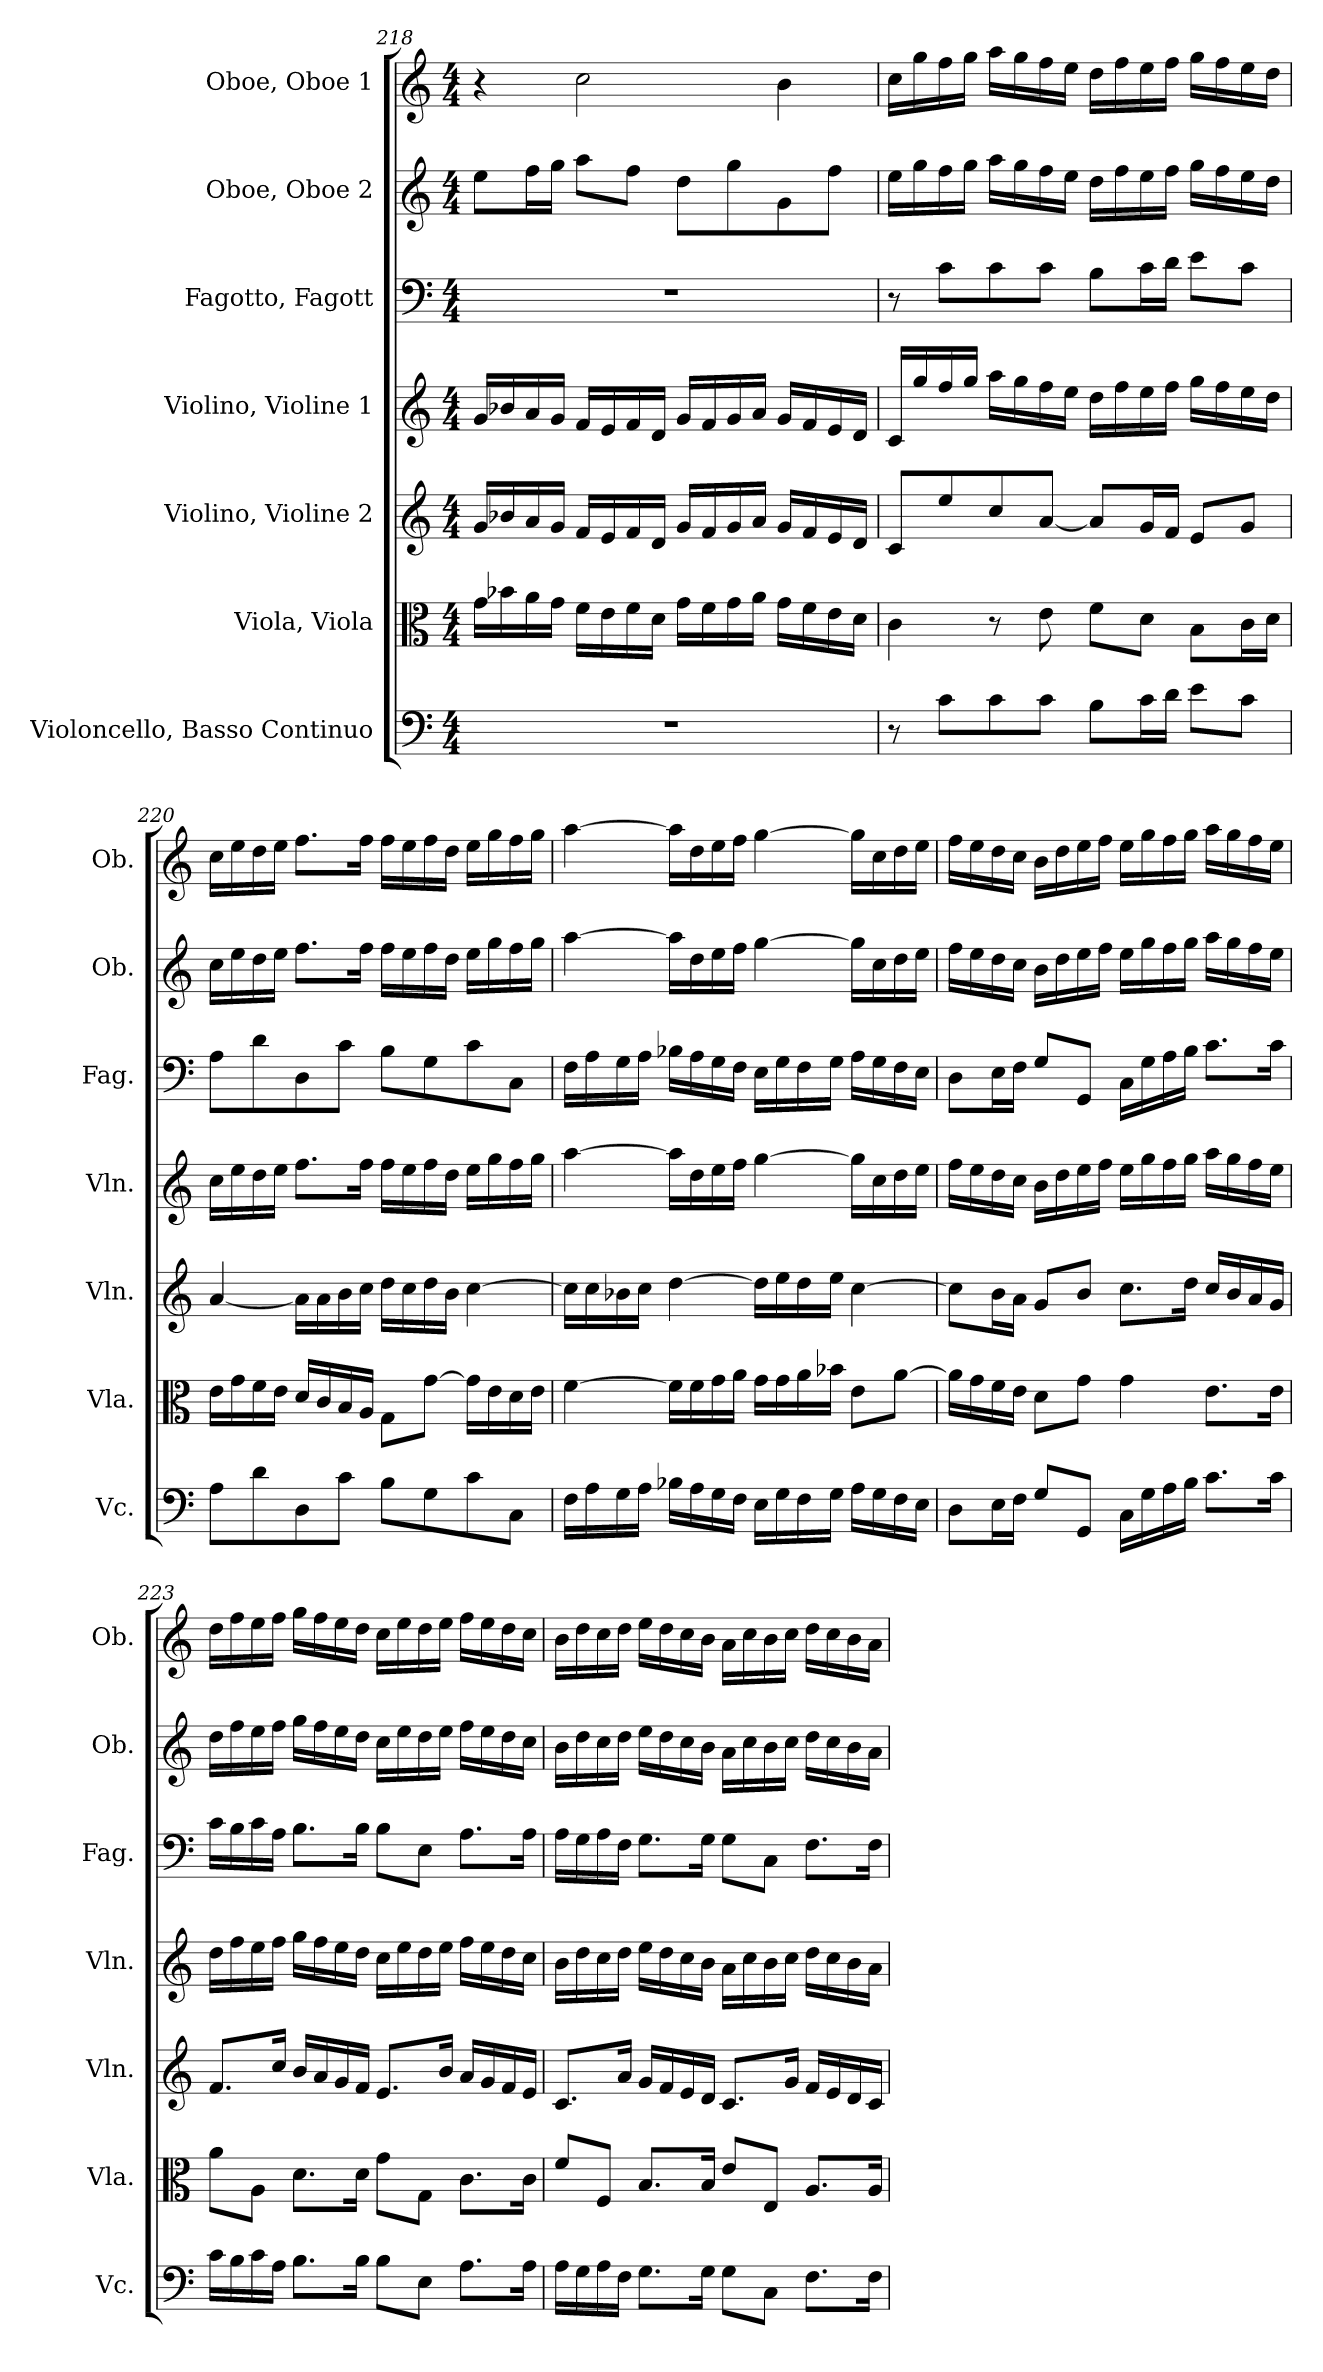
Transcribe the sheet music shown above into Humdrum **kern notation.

**kern	**kern	**kern	**kern	**kern	**kern	**kern
*part7	*part6	*part5	*part4	*part3	*part2	*part1
*staff7	*staff6	*staff5	*staff4	*staff3	*staff2	*staff1
*I"Violoncello, Basso Continuo	*I"Viola, Viola	*I"Violino, Violine 2	*I"Violino, Violine 1	*I"Fagotto, Fagott	*I"Oboe, Oboe 2	*I"Oboe, Oboe 1
*I'Vc.	*I'Vla.	*I'Vln.	*I'Vln.	*I'Fag.	*I'Ob.	*I'Ob.
!!LO:PB:g=z
*clefF4	*clefC3	*clefG2	*clefG2	*clefF4	*clefG2	*clefG2
*k[]	*k[]	*k[]	*k[]	*k[]	*k[]	*k[]
*M4/4	*M4/4	*M4/4	*M4/4	*M4/4	*M4/4	*M4/4
=218	=218	=218	=218	=218	=218	=218
1r	16g\LL	16g/LL	16g/LL	1r	8ee\L	4r
.	16b-X\	16b-X/	16b-X/	.	.	.
.	16a\	16a/	16a/	.	16ff\L	.
.	16g\JJ	16g/JJ	16g/JJ	.	16gg\JJ	.
.	16f\LL	16f/LL	16f/LL	.	8aa\L	2cc\
.	16e\	16e/	16e/	.	.	.
.	16f\	16f/	16f/	.	8ff\J	.
.	16d\JJ	16d/JJ	16d/JJ	.	.	.
.	16g\LL	16g/LL	16g/LL	.	8dd\L	.
.	16f\	16f/	16f/	.	.	.
.	16g\	16g/	16g/	.	8gg\	.
.	16a\JJ	16a/JJ	16a/JJ	.	.	.
.	16g\LL	16g/LL	16g/LL	.	8g\	4b\
.	16f\	16f/	16f/	.	.	.
.	16e\	16e/	16e/	.	8ff\J	.
.	16d\JJ	16d/JJ	16d/JJ	.	.	.
=219	=219	=219	=219	=219	=219	=219
8r	4c\	8c/L	16c/LL	8r	16ee\LL	16cc\LL
.	.	.	16gg/	.	16gg\	16gg\
8c\L	.	8ee/	16ff/	8c\L	16ff\	16ff\
.	.	.	16gg/JJ	.	16gg\JJ	16gg\JJ
8c\	8r	8cc/	16aa\LL	8c\	16aa\LL	16aa\LL
.	.	.	16gg\	.	16gg\	16gg\
8c\J	8e\	[8a/J	16ff\	8c\J	16ff\	16ff\
.	.	.	16ee\JJ	.	16ee\JJ	16ee\JJ
8B\L	8f\L	8a/L]	16dd\LL	8B\L	16dd\LL	16dd\LL
.	.	.	16ff\	.	16ff\	16ff\
16c\L	8d\J	16g/L	16ee\	16c\L	16ee\	16ee\
16d\JJ	.	16f/JJ	16ff\JJ	16d\JJ	16ff\JJ	16ff\JJ
8e\L	8B\L	8e/L	16gg\LL	8e\L	16gg\LL	16gg\LL
.	.	.	16ff\	.	16ff\	16ff\
8c\J	16c\L	8g/J	16ee\	8c\J	16ee\	16ee\
.	16d\JJ	.	16dd\JJ	.	16dd\JJ	16dd\JJ
!!LO:PB:g=z
=220	=220	=220	=220	=220	=220	=220
8A\L	16e\LL	[4a/	16cc\LL	8A\L	16cc\LL	16cc\LL
.	16g\	.	16ee\	.	16ee\	16ee\
8d\	16f\	.	16dd\	8d\	16dd\	16dd\
.	16e\JJ	.	16ee\JJ	.	16ee\JJ	16ee\JJ
8D\	16d/LL	16a\LL]	8.ff\L	8D\	8.ff\L	8.ff\L
.	16c/	16a\	.	.	.	.
8c\J	16B/	16b\	.	8c\J	.	.
.	16A/JJ	16cc\JJ	16ff\Jk	.	16ff\Jk	16ff\Jk
8B\L	8G\L	16dd\LL	16ff\LL	8B\L	16ff\LL	16ff\LL
.	.	16cc\	16ee\	.	16ee\	16ee\
8G\	[8g\J	16dd\	16ff\	8G\	16ff\	16ff\
.	.	16b\JJ	16dd\JJ	.	16dd\JJ	16dd\JJ
8c\	16g\LL]	[4cc\	16ee\LL	8c\	16ee\LL	16ee\LL
.	16e\	.	16gg\	.	16gg\	16gg\
8C\J	16d\	.	16ff\	8C\J	16ff\	16ff\
.	16e\JJ	.	16gg\JJ	.	16gg\JJ	16gg\JJ
=221	=221	=221	=221	=221	=221	=221
16F\LL	[4f\	16cc\LL]	[4aa\	16F\LL	[4aa\	[4aa\
16A\	.	16cc\	.	16A\	.	.
16G\	.	16b-X\	.	16G\	.	.
16A\JJ	.	16cc\JJ	.	16A\JJ	.	.
16B-X\LL	16f\LL]	[4dd\	16aa\LL]	16B-X\LL	16aa\LL]	16aa\LL]
16A\	16f\	.	16dd\	16A\	16dd\	16dd\
16G\	16g\	.	16ee\	16G\	16ee\	16ee\
16F\JJ	16a\JJ	.	16ff\JJ	16F\JJ	16ff\JJ	16ff\JJ
16E\LL	16g\LL	16dd\LL]	[4gg\	16E\LL	[4gg\	[4gg\
16G\	16g\	16ee\	.	16G\	.	.
16F\	16a\	16dd\	.	16F\	.	.
16G\JJ	16b-X\JJ	16ee\JJ	.	16G\JJ	.	.
16A\LL	8e\L	[4cc\	16gg\LL]	16A\LL	16gg\LL]	16gg\LL]
16G\	.	.	16cc\	16G\	16cc\	16cc\
16F\	[8a\J	.	16dd\	16F\	16dd\	16dd\
16E\JJ	.	.	16ee\JJ	16E\JJ	16ee\JJ	16ee\JJ
!!LO:PB:g=z
=222	=222	=222	=222	=222	=222	=222
8D\L	16a\LL]	8cc\L]	16ff\LL	8D\L	16ff\LL	16ff\LL
.	16g\	.	16ee\	.	16ee\	16ee\
16E\L	16f\	16b\L	16dd\	16E\L	16dd\	16dd\
16F\JJ	16e\JJ	16a\JJ	16cc\JJ	16F\JJ	16cc\JJ	16cc\JJ
8G/L	8d\L	8g/L	16b\LL	8G/L	16b\LL	16b\LL
.	.	.	16dd\	.	16dd\	16dd\
8GG/J	8g\J	8b/J	16ee\	8GG/J	16ee\	16ee\
.	.	.	16ff\JJ	.	16ff\JJ	16ff\JJ
16C\LL	4g\	8.cc\L	16ee\LL	16C\LL	16ee\LL	16ee\LL
16G\	.	.	16gg\	16G\	16gg\	16gg\
16A\	.	.	16ff\	16A\	16ff\	16ff\
16B\JJ	.	16dd\Jk	16gg\JJ	16B\JJ	16gg\JJ	16gg\JJ
8.c\L	8.e\L	16cc/LL	16aa\LL	8.c\L	16aa\LL	16aa\LL
.	.	16b/	16gg\	.	16gg\	16gg\
.	.	16a/	16ff\	.	16ff\	16ff\
16c\Jk	16e\Jk	16g/JJ	16ee\JJ	16c\Jk	16ee\JJ	16ee\JJ
=223	=223	=223	=223	=223	=223	=223
16c\LL	8a\L	8.f/L	16dd\LL	16c\LL	16dd\LL	16dd\LL
16B\	.	.	16ff\	16B\	16ff\	16ff\
16c\	8A\J	.	16ee\	16c\	16ee\	16ee\
16A\JJ	.	16cc/Jk	16ff\JJ	16A\JJ	16ff\JJ	16ff\JJ
8.B\L	8.d\L	16b/LL	16gg\LL	8.B\L	16gg\LL	16gg\LL
.	.	16a/	16ff\	.	16ff\	16ff\
.	.	16g/	16ee\	.	16ee\	16ee\
16B\Jk	16d\Jk	16f/JJ	16dd\JJ	16B\Jk	16dd\JJ	16dd\JJ
8B\L	8g\L	8.e/L	16cc\LL	8B\L	16cc\LL	16cc\LL
.	.	.	16ee\	.	16ee\	16ee\
8E\J	8G\J	.	16dd\	8E\J	16dd\	16dd\
.	.	16b/Jk	16ee\JJ	.	16ee\JJ	16ee\JJ
8.A\L	8.c\L	16a/LL	16ff\LL	8.A\L	16ff\LL	16ff\LL
.	.	16g/	16ee\	.	16ee\	16ee\
.	.	16f/	16dd\	.	16dd\	16dd\
16A\Jk	16c\Jk	16e/JJ	16cc\JJ	16A\Jk	16cc\JJ	16cc\JJ
!!LO:PB:g=z
=224	=224	=224	=224	=224	=224	=224
16A\LL	8f/L	8.c/L	16b\LL	16A\LL	16b\LL	16b\LL
16G\	.	.	16dd\	16G\	16dd\	16dd\
16A\	8F/J	.	16cc\	16A\	16cc\	16cc\
16F\JJ	.	16a/Jk	16dd\JJ	16F\JJ	16dd\JJ	16dd\JJ
8.G\L	8.B/L	16g/LL	16ee\LL	8.G\L	16ee\LL	16ee\LL
.	.	16f/	16dd\	.	16dd\	16dd\
.	.	16e/	16cc\	.	16cc\	16cc\
16G\Jk	16B/Jk	16d/JJ	16b\JJ	16G\Jk	16b\JJ	16b\JJ
8G\L	8e/L	8.c/L	16a\LL	8G\L	16a\LL	16a\LL
.	.	.	16cc\	.	16cc\	16cc\
8C\J	8E/J	.	16b\	8C\J	16b\	16b\
.	.	16g/Jk	16cc\JJ	.	16cc\JJ	16cc\JJ
8.F\L	8.A/L	16f/LL	16dd\LL	8.F\L	16dd\LL	16dd\LL
.	.	16e/	16cc\	.	16cc\	16cc\
.	.	16d/	16b\	.	16b\	16b\
16F\Jk	16A/Jk	16c/JJ	16a\JJ	16F\Jk	16a\JJ	16a\JJ
=	=	=	=	=	=	=
*-	*-	*-	*-	*-	*-	*-
